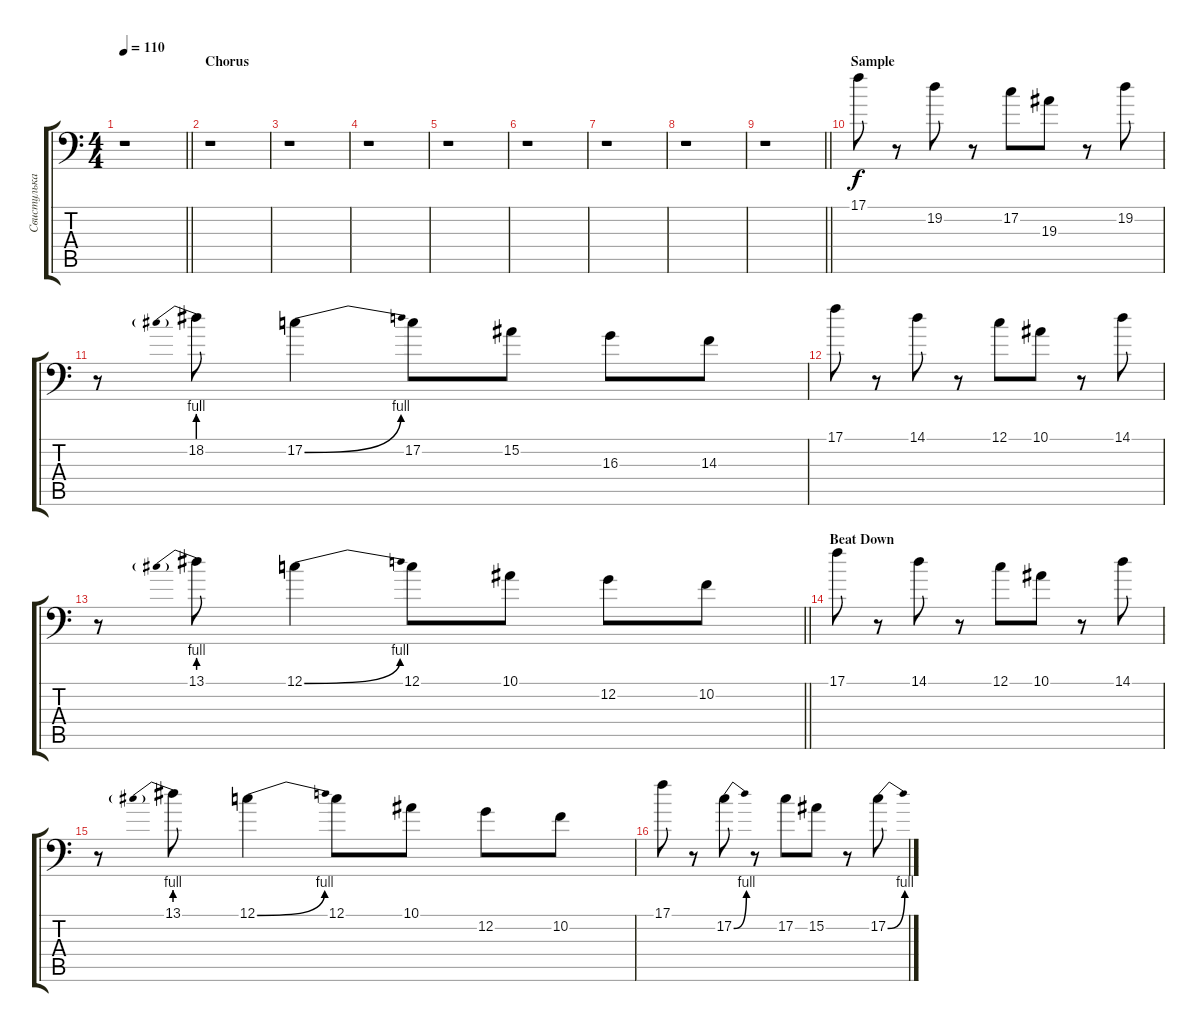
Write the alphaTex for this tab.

\track ("Свистулька Круасан Synth 1" "Свистулька") {instrument voiceoohs}
\staff {score tabs}
\tuning (C4 G3 Eb3 Bb2 F2 Bb1) {hide}
\ts (4 4)
\tempo 110
\clef f4
\barLineRight lightlight
\ks c
r.1{dy f} |
\section ("" "Chorus")
r.1 |
r.1 |
r.1 |
r.1 |
r.1 |
r.1 |
r.1 |
\barLineRight lightlight
r.1 |
\section ("" "Sample")
17.1.8 r.8 19.2.8 r.8 17.2.8 19.3.8 r.8 19.2.8 |
r.8 18.2{be (prebend 0 4 60 4)}.8 17.2{be (bend 0 0 60 4)}.4 17.2.8 15.2.8 16.3.8 14.3.8 |
17.1.8 r.8 14.1.8 r.8 12.1.8 10.1.8 r.8 14.1.8 |
\barLineRight lightlight
r.8 13.1{be (prebend 0 4 60 4)}.8 12.1{be (bend 0 0 60 4)}.4 12.1.8 10.1.8 12.2.8 10.2.8 |
\section ("" "Beat Down")
17.1.8 r.8 14.1.8 r.8 12.1.8 10.1.8 r.8 14.1.8 |
r.8 13.1{be (prebend 0 4 60 4)}.8 12.1{be (bend 0 0 60 4)}.4 12.1.8 10.1.8 12.2.8 10.2.8 |
17.1.8 r.8 17.2{be (bend 0 0 60 4)}.8 r.8 17.2.8 15.2.8 r.8 17.2{be (bend 0 0 60 4)}.8
